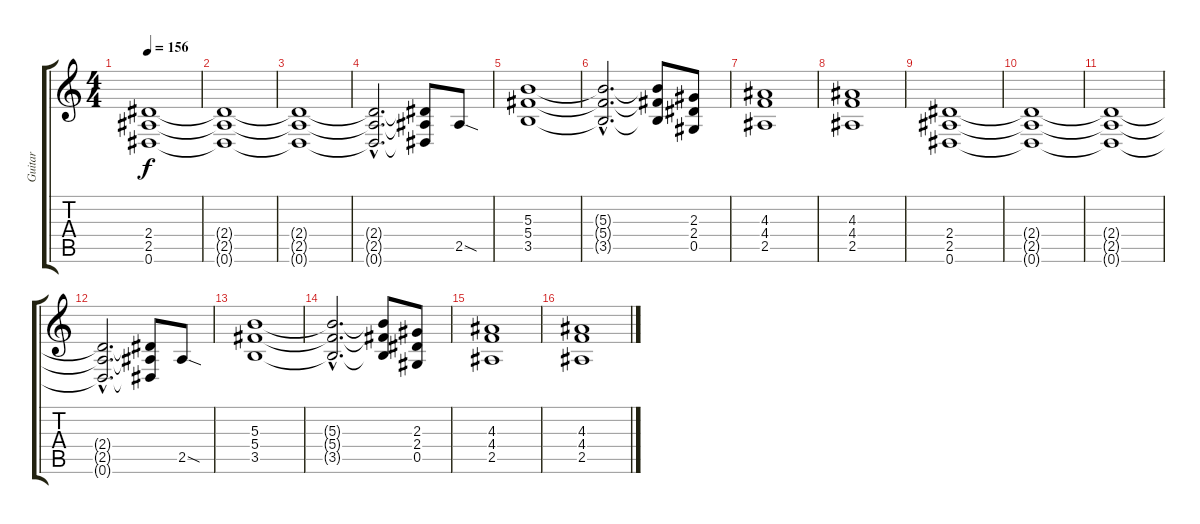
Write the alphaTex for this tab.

\track ("Guitar" "Guitar") {instrument distortionguitar}
\staff {score tabs}
\tuning (Eb4 Bb3 Gb3 Db3 Ab2 Eb2) {hide}
\ts (4 4)
\tempo 156
\clef g2
\ks c
(2.4 2.5 0.6).1{dy f} |
(2.4{t} 2.5{t} 0.6{t}).1 |
(2.4{t} 2.5{t} 0.6{t}).1 |
(2.4{hac t} 2.5{hac t} 0.6{hac t}).2{d} (2.4{t} 2.5{t} 0.6{t}).8 2.5{sod}.8 |
(5.3 5.4 3.5).1 |
(5.3{hac t} 5.4{hac t} 3.5{hac t}).2{d} (5.3{t} 5.4{t} 3.5{t}).8 (2.3 2.4 0.5).8 |
(4.3 4.4 2.5).1 |
(4.3 4.4 2.5).1 |
(2.4 2.5 0.6).1 |
(2.4{t} 2.5{t} 0.6{t}).1 |
(2.4{t} 2.5{t} 0.6{t}).1 |
(2.4{hac t} 2.5{hac t} 0.6{hac t}).2{d} (2.4{t} 2.5{t} 0.6{t}).8 2.5{sod}.8 |
(5.3 5.4 3.5).1 |
(5.3{hac t} 5.4{hac t} 3.5{hac t}).2{d} (5.3{t} 5.4{t} 3.5{t}).8 (2.3 2.4 0.5).8 |
(4.3 4.4 2.5).1 |
(4.3 4.4 2.5).1
